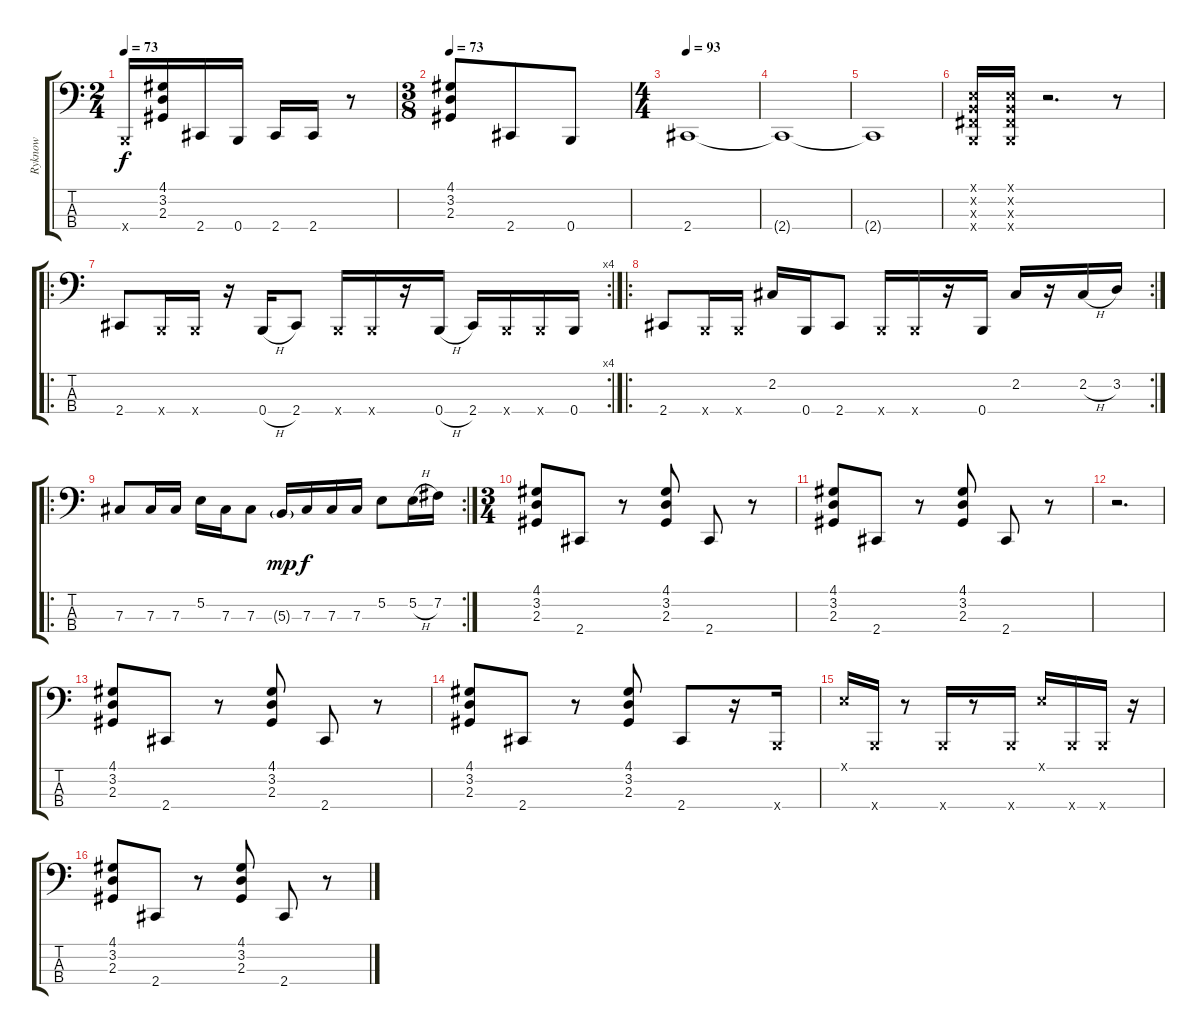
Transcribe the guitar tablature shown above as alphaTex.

\track ("Ryknow" "Ryknow") {instrument electricbassfinger}
\staff {score tabs}
\tuning (E2 B1 Gb1 B0) {hide}
\ts (2 4)
\tempo 73
\clef f4
\ks c
0.4{x}.16{dy f instrument slapbass1} (4.1 3.2 2.3).16 2.4.16 0.4.16 2.4.16 2.4.16 r.8 |
\ts (3 8)
\tempo 73
(4.1 3.2 2.3).8{instrument slapbass1} 2.4.8 0.4.8 |
\ts (4 4)
\tempo 93
2.4.1{instrument electricbassfinger} |
2.4{t}.1 |
2.4{t}.1 |
(0.1{x} 0.2{x} 0.3{x} 0.4{x}).16 (0.1{x} 0.2{x} 0.3{x} 0.4{x}).16 r.2{d} r.8 |
\ro
\rc 4
2.4.8{instrument electricbassfinger} 0.4{x}.16 0.4{x}.16 r.16 0.4{h}.16 2.4.8 0.4{x}.16 0.4{x}.16 r.16 0.4{h}.16 2.4.16 0.4{x}.16 0.4{x}.16 0.4.16 |
\ro
\rc 2
2.4.8{instrument slapbass1} 0.4{x}.16 0.4{x}.16 2.2.16 0.4.16 2.4.8 0.4{x}.16 0.4{x}.16 r.16 0.4.16 2.2.16 r.16 2.2{h}.16 3.2.16 |
\ro
\rc 2
7.3.8{instrument electricbassfinger} 7.3.16 7.3.16 5.2.16 7.3.16 7.3.8 5.3{g}.16{dy mp} 7.3.16{dy f} 7.3.16 7.3.16 5.2.8 5.2{h}.16 7.2.16 |
\ts (3 4)
(4.1 3.2 2.3).8{instrument slapbass1} 2.4.8 r.8 (4.1 3.2 2.3).8 2.4.8 r.8 |
(4.1 3.2 2.3).8{instrument slapbass1} 2.4.8 r.8 (4.1 3.2 2.3).8 2.4.8 r.8 |
r.2{d} |
(4.1 3.2 2.3).8{instrument slapbass1} 2.4.8 r.8 (4.1 3.2 2.3).8 2.4.8 r.8 |
(4.1 3.2 2.3).8{instrument slapbass1} 2.4.8 r.8 (4.1 3.2 2.3).8 2.4.8 r.16 0.4{x}.16 |
0.1{x}.16{instrument slapbass1} 0.4{x}.16 r.8 0.4{x}.16 r.8 0.4{x}.16 0.1{x}.16 0.4{x}.16 0.4{x}.16 r.16 |
(4.1 3.2 2.3).8{instrument slapbass1} 2.4.8 r.8 (4.1 3.2 2.3).8 2.4.8 r.8
